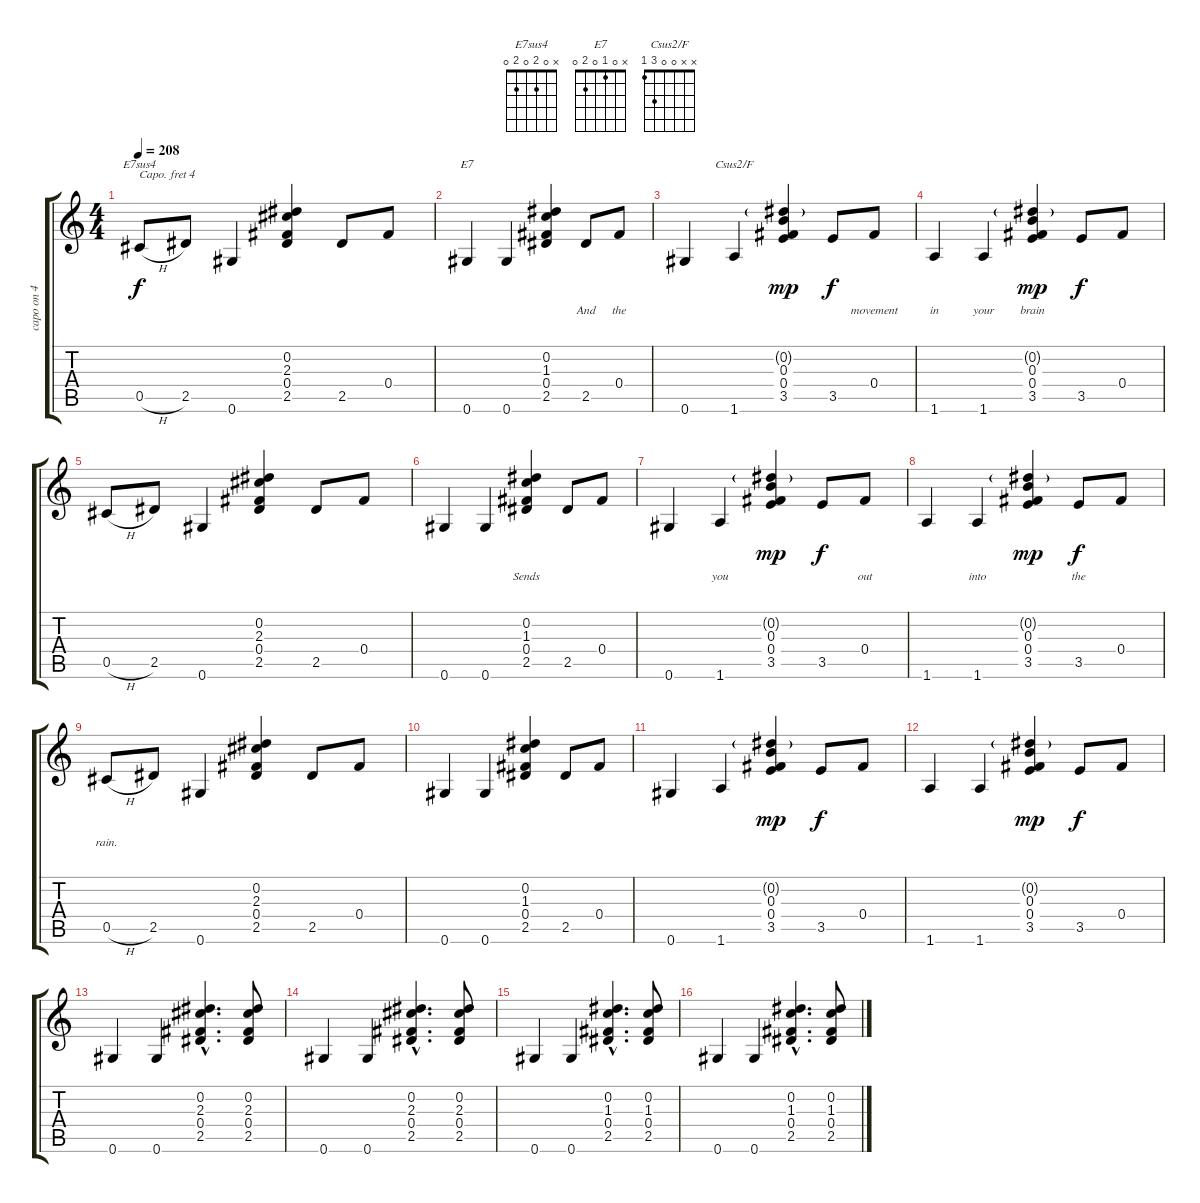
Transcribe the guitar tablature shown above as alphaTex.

\track ("capo on 4" "capo on 4") {instrument acousticguitarsteel}
\staff {score tabs}
\capo 4
\tuning (E4 B3 G3 D3 A2 E2) {hide}
\chord ("E7sus4" x 0 2 0 2 0)
\chord ("E7" x 0 1 0 2 0)
\chord ("Csus2/F" x x 0 0 3 1)
\ts (4 4)
\tempo 208
\clef g2
\ks c
0.5{h}.8{ch "E7sus4" lyrics (0 "") lyrics (1 "") lyrics (2 "") lyrics (3 "") lyrics (4 "") dy f} 2.5.8{lyrics (0 "") lyrics (1 "") lyrics (2 "") lyrics (3 "") lyrics (4 "")} 0.6.4{lyrics (0 "") lyrics (1 "") lyrics (2 "") lyrics (3 "") lyrics (4 "")} (0.2 2.3 0.4 2.5).4{lyrics (0 "") lyrics (1 "") lyrics (2 "") lyrics (3 "") lyrics (4 "")} 2.5.8{lyrics (0 "") lyrics (1 "") lyrics (2 "") lyrics (3 "") lyrics (4 "")} 0.4.8{lyrics (0 "") lyrics (1 "") lyrics (2 "") lyrics (3 "") lyrics (4 "")} |
0.6.4{ch "E7" lyrics (0 "") lyrics (1 "") lyrics (2 "") lyrics (3 "") lyrics (4 "")} 0.6.4{lyrics (0 "") lyrics (1 "") lyrics (2 "") lyrics (3 "") lyrics (4 "")} (0.2 1.3 0.4 2.5).4{lyrics (0 "") lyrics (1 "") lyrics (2 "") lyrics (3 "") lyrics (4 "")} 2.5.8{lyrics (0 "") lyrics (1 "And") lyrics (2 "") lyrics (3 "") lyrics (4 "")} 0.4.8{lyrics (0 "") lyrics (1 "the") lyrics (2 "") lyrics (3 "") lyrics (4 "")} |
0.6.4{lyrics (0 "") lyrics (1 "") lyrics (2 "") lyrics (3 "") lyrics (4 "")} 1.6.4{ch "Csus2/F" lyrics (0 "") lyrics (1 "") lyrics (2 "") lyrics (3 "") lyrics (4 "")} (0.2{g} 0.3 0.4 3.5).4{lyrics (0 "") lyrics (1 "") lyrics (2 "") lyrics (3 "") lyrics (4 "") dy mp} 3.5.8{lyrics (0 "") lyrics (1 "") lyrics (2 "") lyrics (3 "") lyrics (4 "") dy f} 0.4.8{lyrics (0 "") lyrics (1 "movement") lyrics (2 "") lyrics (3 "") lyrics (4 "")} |
1.6.4{lyrics (0 "") lyrics (1 "in") lyrics (2 "") lyrics (3 "") lyrics (4 "")} 1.6.4{lyrics (0 "") lyrics (1 "your") lyrics (2 "") lyrics (3 "") lyrics (4 "")} (0.2{g} 0.3 0.4 3.5).4{lyrics (0 "") lyrics (1 "brain") lyrics (2 "") lyrics (3 "") lyrics (4 "") dy mp} 3.5.8{lyrics (0 "") lyrics (1 "") lyrics (2 "") lyrics (3 "") lyrics (4 "") dy f} 0.4.8{lyrics (0 "") lyrics (1 "") lyrics (2 "") lyrics (3 "") lyrics (4 "")} |
0.5{h}.8{lyrics (0 "") lyrics (1 "") lyrics (2 "") lyrics (3 "") lyrics (4 "")} 2.5.8{lyrics (0 "") lyrics (1 "") lyrics (2 "") lyrics (3 "") lyrics (4 "")} 0.6.4{lyrics (0 "") lyrics (1 "") lyrics (2 "") lyrics (3 "") lyrics (4 "")} (0.2 2.3 0.4 2.5).4{lyrics (0 "") lyrics (1 "") lyrics (2 "") lyrics (3 "") lyrics (4 "")} 2.5.8{lyrics (0 "") lyrics (1 "") lyrics (2 "") lyrics (3 "") lyrics (4 "")} 0.4.8{lyrics (0 "") lyrics (1 "") lyrics (2 "") lyrics (3 "") lyrics (4 "")} |
0.6.4{lyrics (0 "") lyrics (1 "") lyrics (2 "") lyrics (3 "") lyrics (4 "")} 0.6.4{lyrics (0 "") lyrics (1 "") lyrics (2 "") lyrics (3 "") lyrics (4 "")} (0.2 1.3 0.4 2.5).4{lyrics (0 "") lyrics (1 "Sends") lyrics (2 "") lyrics (3 "") lyrics (4 "")} 2.5.8{lyrics (0 "") lyrics (1 "") lyrics (2 "") lyrics (3 "") lyrics (4 "")} 0.4.8{lyrics (0 "") lyrics (1 "") lyrics (2 "") lyrics (3 "") lyrics (4 "")} |
0.6.4{lyrics (0 "") lyrics (1 "") lyrics (2 "") lyrics (3 "") lyrics (4 "")} 1.6.4{lyrics (0 "") lyrics (1 "you") lyrics (2 "") lyrics (3 "") lyrics (4 "")} (0.2{g} 0.3 0.4 3.5).4{lyrics (0 "") lyrics (1 "") lyrics (2 "") lyrics (3 "") lyrics (4 "") dy mp} 3.5.8{lyrics (0 "") lyrics (1 "") lyrics (2 "") lyrics (3 "") lyrics (4 "") dy f} 0.4.8{lyrics (0 "") lyrics (1 "out") lyrics (2 "") lyrics (3 "") lyrics (4 "")} |
1.6.4{lyrics (0 "") lyrics (1 "") lyrics (2 "") lyrics (3 "") lyrics (4 "")} 1.6.4{lyrics (0 "") lyrics (1 "into") lyrics (2 "") lyrics (3 "") lyrics (4 "")} (0.2{g} 0.3 0.4 3.5).4{lyrics (0 "") lyrics (1 "") lyrics (2 "") lyrics (3 "") lyrics (4 "") dy mp} 3.5.8{lyrics (0 "") lyrics (1 "the") lyrics (2 "") lyrics (3 "") lyrics (4 "") dy f} 0.4.8{lyrics (0 "") lyrics (1 "") lyrics (2 "") lyrics (3 "") lyrics (4 "")} |
0.5{h}.8{lyrics (0 "") lyrics (1 "rain.") lyrics (2 "") lyrics (3 "") lyrics (4 "")} 2.5.8 0.6.4 (0.2 2.3 0.4 2.5).4 2.5.8 0.4.8 |
0.6.4 0.6.4 (0.2 1.3 0.4 2.5).4 2.5.8 0.4.8 |
0.6.4 1.6.4 (0.2{g} 0.3 0.4 3.5).4{dy mp} 3.5.8{dy f} 0.4.8 |
1.6.4 1.6.4 (0.2{g} 0.3 0.4 3.5).4{dy mp} 3.5.8{dy f} 0.4.8 |
0.6.4 0.6.4 (0.2{hac} 2.3{hac} 0.4{hac} 2.5{hac}).4{d} (0.2 2.3 0.4 2.5).8 |
0.6.4 0.6.4 (0.2{hac} 2.3{hac} 0.4{hac} 2.5{hac}).4{d} (0.2 2.3 0.4 2.5).8 |
0.6.4 0.6.4 (0.2{hac} 1.3{hac} 0.4{hac} 2.5{hac}).4{d} (0.2 1.3 0.4 2.5).8 |
0.6.4 0.6.4 (0.2{hac} 1.3{hac} 0.4{hac} 2.5{hac}).4{d} (0.2 1.3 0.4 2.5).8
